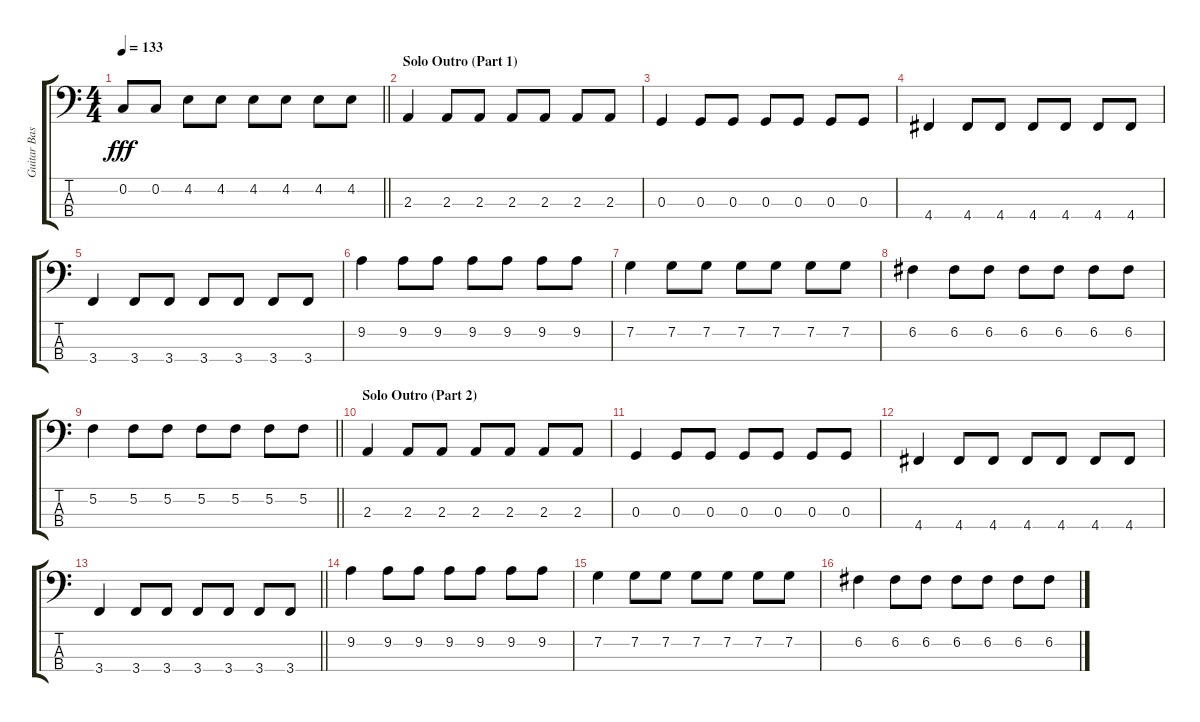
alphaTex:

\track ("Guitar Bass" "Guitar Bas") {instrument electricbassfinger}
\staff {score tabs}
\tuning (F2 C2 G1 D1) {hide}
\ts (4 4)
\tempo 133
\clef f4
\barLineRight lightlight
\ks c
0.2.8{dy fff} 0.2.8 4.2.8 4.2.8 4.2.8 4.2.8 4.2.8 4.2.8 |
\section ("" "Solo Outro (Part 1)")
2.3.4 2.3.8 2.3.8 2.3.8 2.3.8 2.3.8 2.3.8 |
0.3.4 0.3.8 0.3.8 0.3.8 0.3.8 0.3.8 0.3.8 |
4.4.4 4.4.8 4.4.8 4.4.8 4.4.8 4.4.8 4.4.8 |
3.4.4 3.4.8 3.4.8 3.4.8 3.4.8 3.4.8 3.4.8 |
9.2.4 9.2.8 9.2.8 9.2.8 9.2.8 9.2.8 9.2.8 |
7.2.4 7.2.8 7.2.8 7.2.8 7.2.8 7.2.8 7.2.8 |
6.2.4 6.2.8 6.2.8 6.2.8 6.2.8 6.2.8 6.2.8 |
\barLineRight lightlight
5.2.4 5.2.8 5.2.8 5.2.8 5.2.8 5.2.8 5.2.8 |
\section ("" "Solo Outro (Part 2)")
2.3.4 2.3.8 2.3.8 2.3.8 2.3.8 2.3.8 2.3.8 |
0.3.4 0.3.8 0.3.8 0.3.8 0.3.8 0.3.8 0.3.8 |
4.4.4 4.4.8 4.4.8 4.4.8 4.4.8 4.4.8 4.4.8 |
\barLineRight lightlight
3.4.4 3.4.8 3.4.8 3.4.8 3.4.8 3.4.8 3.4.8 |
9.2.4 9.2.8 9.2.8 9.2.8 9.2.8 9.2.8 9.2.8 |
7.2.4 7.2.8 7.2.8 7.2.8 7.2.8 7.2.8 7.2.8 |
6.2.4 6.2.8 6.2.8 6.2.8 6.2.8 6.2.8 6.2.8
